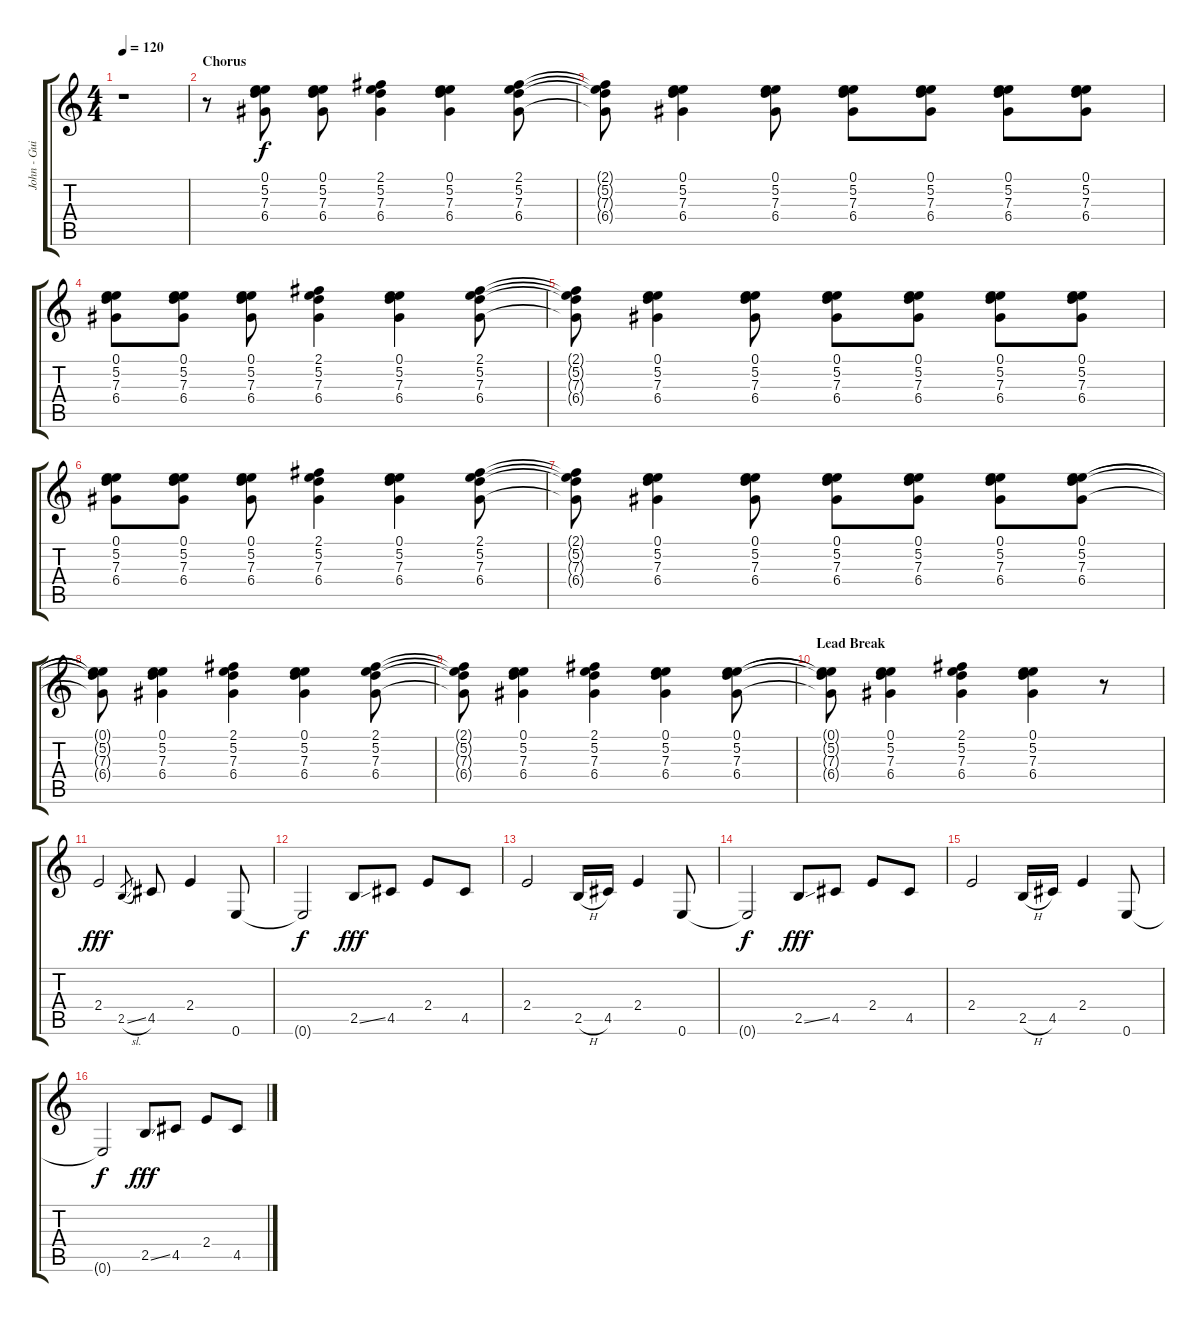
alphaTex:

\track ("John - Guitar" "John - Gui") {instrument electricguitarclean}
\staff {score tabs}
\tuning (E4 B3 G3 D3 A2 E2) {hide}
\ts (4 4)
\tempo 120
\clef g2
\ks c
r.1{dy f} |
\section ("" "Chorus")
r.8 (0.1 5.2 7.3 6.4).8 (0.1 5.2 7.3 6.4).8 (2.1 5.2 7.3 6.4).4 (0.1 5.2 7.3 6.4).4 (2.1 5.2 7.3 6.4).8 |
(2.1{t} 5.2{t} 7.3{t} 6.4{t}).8 (0.1 5.2 7.3 6.4).4 (0.1 5.2 7.3 6.4).8 (0.1 5.2 7.3 6.4).8 (0.1 5.2 7.3 6.4).8 (0.1 5.2 7.3 6.4).8 (0.1 5.2 7.3 6.4).8 |
(0.1 5.2 7.3 6.4).8 (0.1 5.2 7.3 6.4).8 (0.1 5.2 7.3 6.4).8 (2.1 5.2 7.3 6.4).4 (0.1 5.2 7.3 6.4).4 (2.1 5.2 7.3 6.4).8 |
(2.1{t} 5.2{t} 7.3{t} 6.4{t}).8 (0.1 5.2 7.3 6.4).4 (0.1 5.2 7.3 6.4).8 (0.1 5.2 7.3 6.4).8 (0.1 5.2 7.3 6.4).8 (0.1 5.2 7.3 6.4).8 (0.1 5.2 7.3 6.4).8 |
(0.1 5.2 7.3 6.4).8 (0.1 5.2 7.3 6.4).8 (0.1 5.2 7.3 6.4).8 (2.1 5.2 7.3 6.4).4 (0.1 5.2 7.3 6.4).4 (2.1 5.2 7.3 6.4).8 |
(2.1{t} 5.2{t} 7.3{t} 6.4{t}).8 (0.1 5.2 7.3 6.4).4 (0.1 5.2 7.3 6.4).8 (0.1 5.2 7.3 6.4).8 (0.1 5.2 7.3 6.4).8 (0.1 5.2 7.3 6.4).8 (0.1 5.2 7.3 6.4).8 |
(0.1{t} 5.2{t} 7.3{t} 6.4{t}).8 (0.1 5.2 7.3 6.4).4 (2.1 5.2 7.3 6.4).4 (0.1 5.2 7.3 6.4).4 (2.1 5.2 7.3 6.4).8 |
(2.1{t} 5.2{t} 7.3{t} 6.4{t}).8 (0.1 5.2 7.3 6.4).4 (2.1 5.2 7.3 6.4).4 (0.1 5.2 7.3 6.4).4 (0.1 5.2 7.3 6.4).8 |
\section ("" "Lead Break")
(0.1{t} 5.2{t} 7.3{t} 6.4{t}).8 (0.1 5.2 7.3 6.4).4 (2.1 5.2 7.3 6.4).4 (0.1 5.2 7.3 6.4).4 r.8 |
2.4.2{dy fff volume 14 instrument overdrivenguitar} 2.5{sl}.8{gr} 4.5.8 2.4.4 0.6.8 |
0.6{t}.2{dy f} 2.5{ss}.8{dy fff} 4.5.8 2.4.8 4.5.8 |
2.4.2 2.5{h}.16 4.5.16 2.4.4 0.6.8 |
0.6{t}.2{dy f} 2.5{ss}.8{dy fff} 4.5.8 2.4.8 4.5.8 |
2.4.2 2.5{h}.16 4.5.16 2.4.4 0.6.8 |
0.6{t}.2{dy f} 2.5{ss}.8{dy fff} 4.5.8 2.4.8 4.5.8
